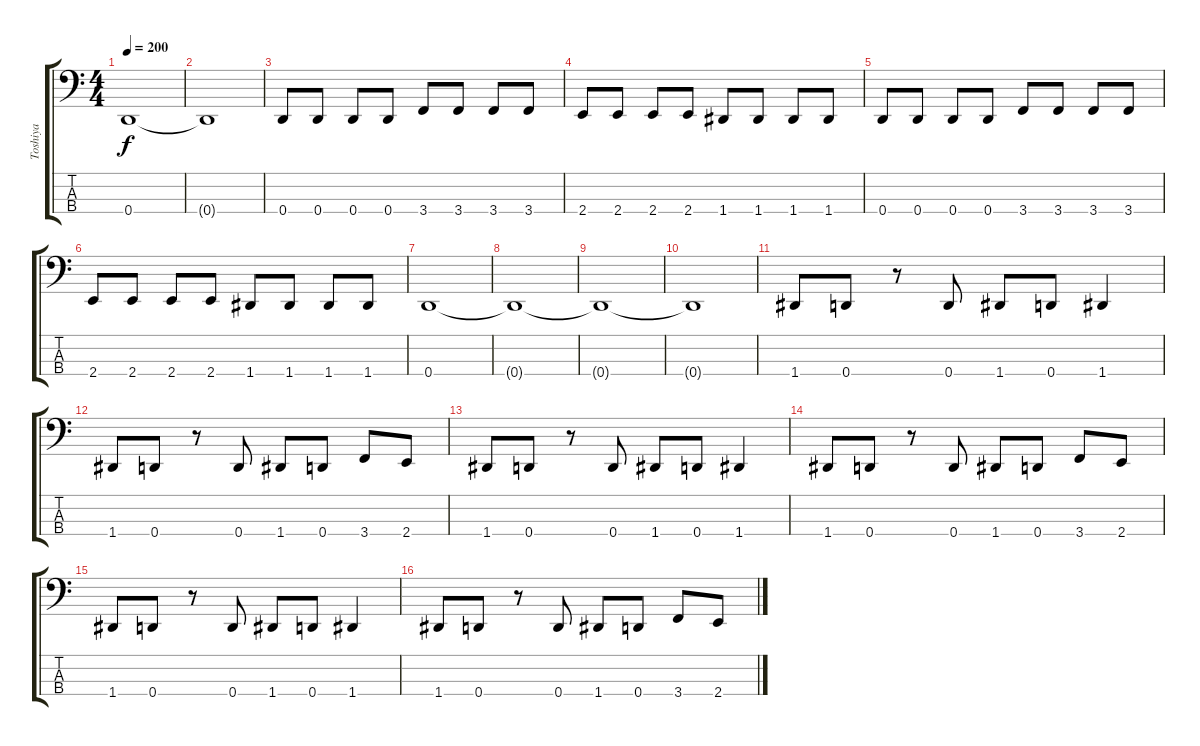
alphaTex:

\track ("Toshiya" "Toshiya") {instrument electricbasspick}
\staff {score tabs}
\tuning (G2 D2 A1 D1) {hide}
\ts (4 4)
\tempo 200
\clef f4
\ks c
0.4{t}.1{dy f} |
0.4{t}.1 |
0.4.8 0.4.8 0.4.8 0.4.8 3.4.8 3.4.8 3.4.8 3.4.8 |
2.4.8 2.4.8 2.4.8 2.4.8 1.4.8 1.4.8 1.4.8 1.4.8 |
0.4.8 0.4.8 0.4.8 0.4.8 3.4.8 3.4.8 3.4.8 3.4.8 |
2.4.8 2.4.8 2.4.8 2.4.8 1.4.8 1.4.8 1.4.8 1.4.8 |
0.4.1 |
0.4{t}.1 |
0.4{t}.1 |
0.4{t}.1 |
1.4.8 0.4.8 r.8 0.4.8 1.4.8 0.4.8 1.4.4 |
1.4.8 0.4.8 r.8 0.4.8 1.4.8 0.4.8 3.4.8 2.4.8 |
1.4.8 0.4.8 r.8 0.4.8 1.4.8 0.4.8 1.4.4 |
1.4.8 0.4.8 r.8 0.4.8 1.4.8 0.4.8 3.4.8 2.4.8 |
1.4.8 0.4.8 r.8 0.4.8 1.4.8 0.4.8 1.4.4 |
1.4.8 0.4.8 r.8 0.4.8 1.4.8 0.4.8 3.4.8 2.4.8
